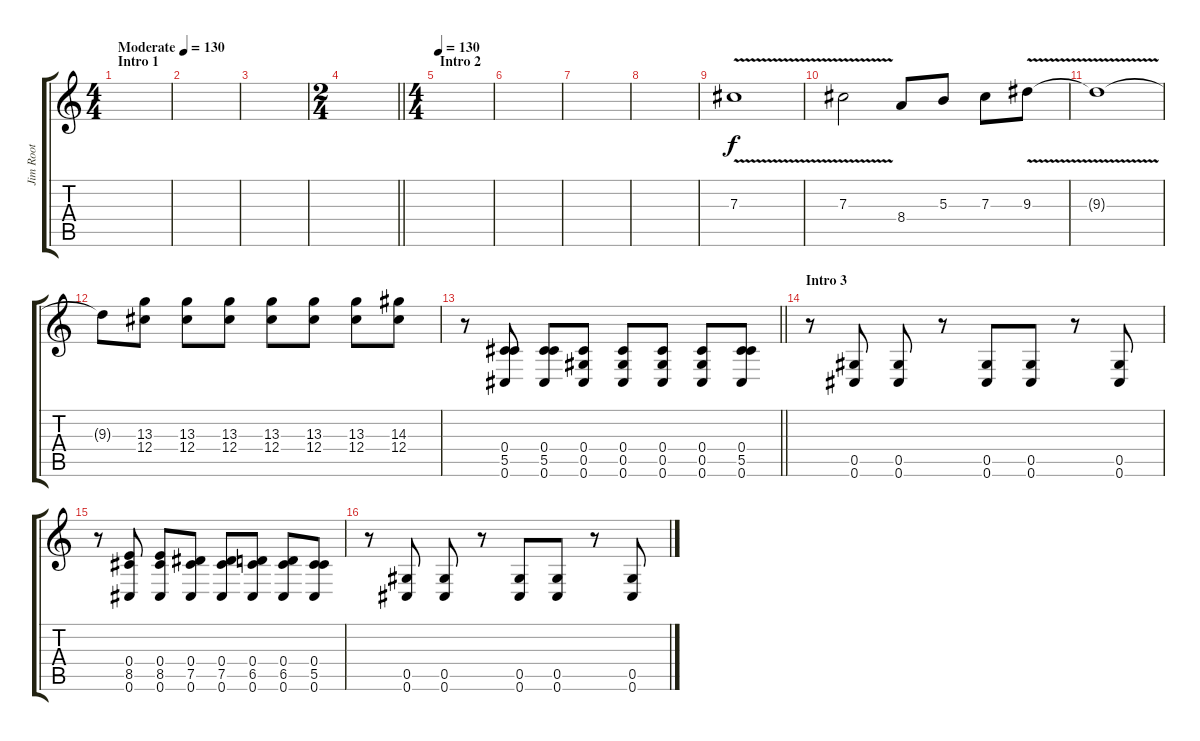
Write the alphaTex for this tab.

\track ("Jim Root" "Jim Root") {instrument distortionguitar}
\staff {score tabs}
\tuning (Eb4 Bb3 Gb3 Db3 Ab2 Db2) {hide}
\ts (4 4)
\section ("" "Intro 1")
\tempo (130 "Moderate")
\tempo 70
\tempo (130 "Moderate")
\clef g2
\ks c
|
|
|
\ts (2 4)
\barLineRight lightlight
|
\ts (4 4)
\section ("" "Intro 2")
\tempo 130
|
|
|
|
7.3{v}.1 |
7.3{v}.2 8.4.8 5.3.8 7.3.8 9.3{v}.8 |
9.3{t}.1 |
9.3{t}.8 (13.3 12.4).8 (13.3 12.4).8 (13.3 12.4).8 (13.3 12.4).8 (13.3 12.4).8 (13.3 12.4).8 (14.3 12.4).8 |
\barLineRight lightlight
r.8 (0.4 5.5 0.6).8{dy f} (0.4 5.5 0.6).8 (0.4 0.5 0.6).8 (0.4 0.5 0.6).8 (0.4 0.5 0.6).8 (0.4 0.5 0.6).8 (0.4 5.5 0.6).8 |
\section ("" "Intro 3")
r.8 (0.5 0.6).8 (0.5 0.6).8 r.8 (0.5 0.6).8 (0.5 0.6).8 r.8 (0.5 0.6).8 |
r.8 (0.4 8.5 0.6).8 (0.4 8.5 0.6).8 (0.4 7.5 0.6).8 (0.4 7.5 0.6).8 (0.4 6.5 0.6).8 (0.4 6.5 0.6).8 (0.4 5.5 0.6).8 |
r.8 (0.5 0.6).8 (0.5 0.6).8 r.8 (0.5 0.6).8 (0.5 0.6).8 r.8 (0.5 0.6).8
